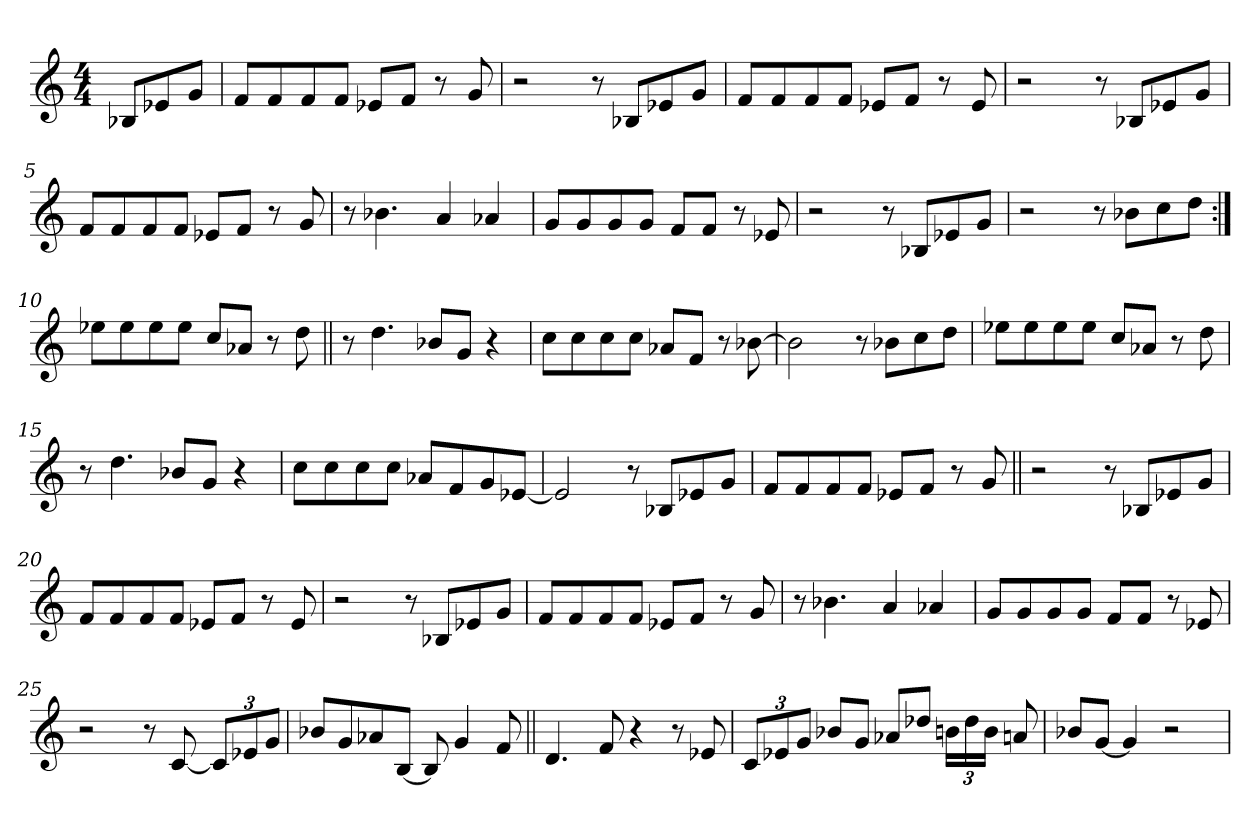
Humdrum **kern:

**kern
*part1
*staff1
*clefG2
*k[]
*M4/4
=
8B-X/L
8e-X/
8g/J
=1
8f/L
8f/
8f/
8f/J
8e-X/L
8f/J
8r
8g/
=2
2r
8r
8B-X/L
8e-X/
8g/J
=3
8f/L
8f/
8f/
8f/J
8e-X/L
8f/J
8r
8e-/
=4
2r
8r
8B-X/L
8e-X/
8g/J
=5
8f/L
8f/
8f/
8f/J
8e-X/L
8f/J
8r
8g/
=6
8r
4.b-X\
4a/
4a-X/
=7
8g/L
8g/
8g/
8g/J
8f/L
8f/J
8r
8e-X/
=8
2r
8r
8B-X/L
8e-X/
8g/J
=9
2r
8r
8b-X\L
8cc\
8dd\J
=10:|!
8ee-X\L
8ee-\
8ee-\
8ee-\J
8cc/L
8a-X/J
8r
8dd\
=11||
8r
4.dd\
8b-X/L
8g/J
4r
=12
8cc\L
8cc\
8cc\
8cc\J
8a-X/L
8f/J
8r
[8b-X\
=13
2b-\]
8r
8b-X\L
8cc\
8dd\J
=14
8ee-X\L
8ee-\
8ee-\
8ee-\J
8cc/L
8a-X/J
8r
8dd\
=15
8r
4.dd\
8b-X/L
8g/J
4r
=16
8cc\L
8cc\
8cc\
8cc\J
8a-X/L
8f/
8g/
[8e-X/J
=17
2e-/]
8r
8B-X/L
8e-X/
8g/J
=18
8f/L
8f/
8f/
8f/J
8e-X/L
8f/J
8r
8g/
=19||
2r
8r
8B-X/L
8e-X/
8g/J
=20
8f/L
8f/
8f/
8f/J
8e-X/L
8f/J
8r
8e-/
=21
2r
8r
8B-X/L
8e-X/
8g/J
=22
8f/L
8f/
8f/
8f/J
8e-X/L
8f/J
8r
8g/
=23
8r
4.b-X\
4a/
4a-X/
=24
8g/L
8g/
8g/
8g/J
8f/L
8f/J
8r
8e-X/
=25
2r
8r
[8c/
12c/L]
12e-X/
12g/J
=26
8b-X/L
8g/
8a-X/
[8B/J
8B/]
4g/
8f/
=27||
4.d/
8f/
4r
8r
8e-X/
=28
12c/L
12e-X/
12g/J
8b-X/L
8g/J
8a-X/L
8dd-X/J
24bn\LL
24dd-\
24b\JJ
8an/
=29
8b-X/L
[8g/J
4g/]
2r
=
*-
